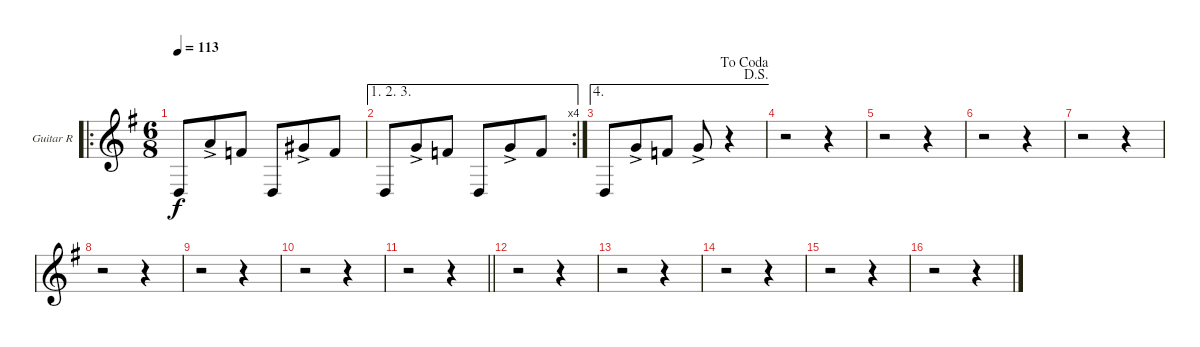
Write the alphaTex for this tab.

\bracketExtendMode groupsimilarinstruments
\firstSystemTrackNameOrientation horizontal
\otherSystemsTrackNameOrientation horizontal
\track ("Guitar R" "Guitar R") {instrument distortionguitar}
\staff {score}
\tuning (D4 A3 F3 C3 G2 D2)
\ro
\ts (6 8)
\tempo 113
\clef g2
\ks g
0.6{pm}.8{dy f} 9.4{ac}.8 10.5{pm}.8 0.6{pm}.8 8.4{ac}.8 10.5{pm}.8 |
\ae (1 2 3)
\rc 4
0.6{pm}.8 7.4{ac}.8 10.5{pm}.8 0.6{pm}.8 7.4{ac}.8 10.5{pm}.8 |
\ae 4
\jump dalsegno
\jump dacoda
0.6{pm}.8 7.4{ac}.8 10.5{pm}.8 7.4{ac}.8 r.4 |
r.2 r.4 |
r.2 r.4 |
r.2 r.4 |
r.2 r.4 |
r.2 r.4 |
r.2 r.4 |
r.2 r.4 |
\barLineRight lightlight
r.2 r.4 |
r.2 r.4 |
r.2 r.4 |
r.2 r.4 |
r.2 r.4 |
r.2 r.4
